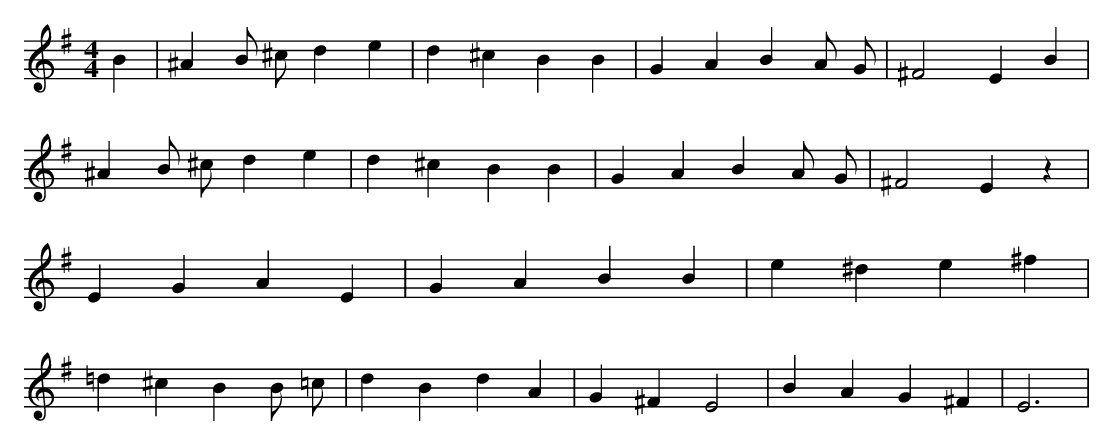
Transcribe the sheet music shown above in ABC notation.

X:1
M:4/4
L:1/8
K:G
B2 | ^A2 B ^c d2 e2 | d2 ^c2 B2 B2 | G2 A2 B2 A G | ^F4 E2 B2 | ^A2 B ^c d2 e2 | d2 ^c2 B2 B2 | G2 A2 B2 A G | ^F4 E2 z2 | E2 G2 A2 E2 | G2 A2 B2 B2 | e2 ^d2 e2 ^f2 | =d2 ^c2 B2 B =c | d2 B2 d2 A2 | G2 ^F2 E4 | B2 A2 G2 ^F2 | E6 |
